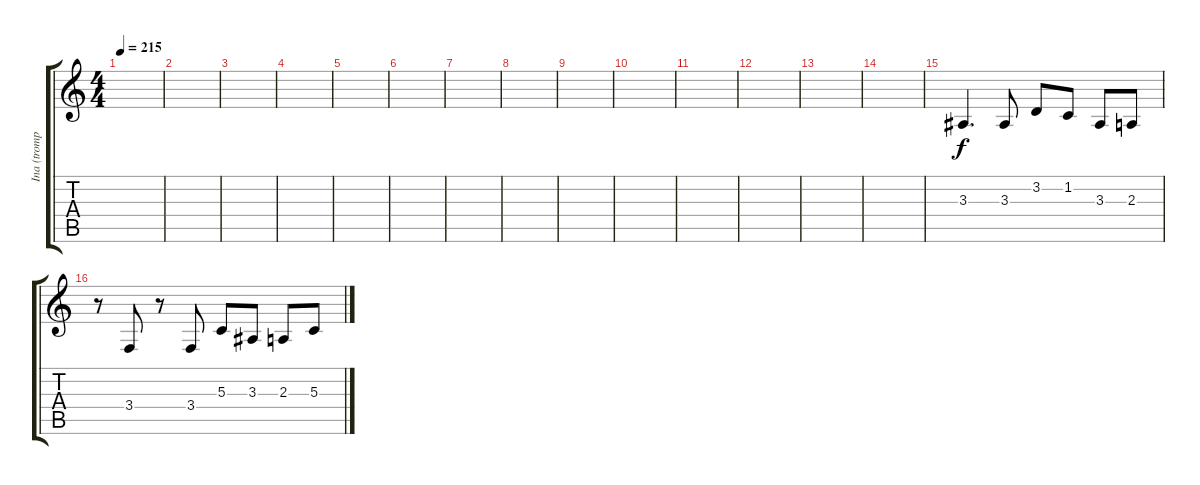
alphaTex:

\track ("Ina (trompeta)" "Ina (tromp") {instrument trumpet}
\staff {score tabs}
\tuning (E4 B3 G3 D3 A2 E2) {hide}
\ts (4 4)
\tempo 215
\clef g2
\ks c
|
|
|
|
|
|
|
|
|
|
|
|
|
|
3.3.4{d} 3.3.8 3.2.8 1.2.8 3.3.8 2.3.8 |
r.8 3.4.8 r.8 3.4.8 5.3.8 3.3.8 2.3.8 5.3.8
